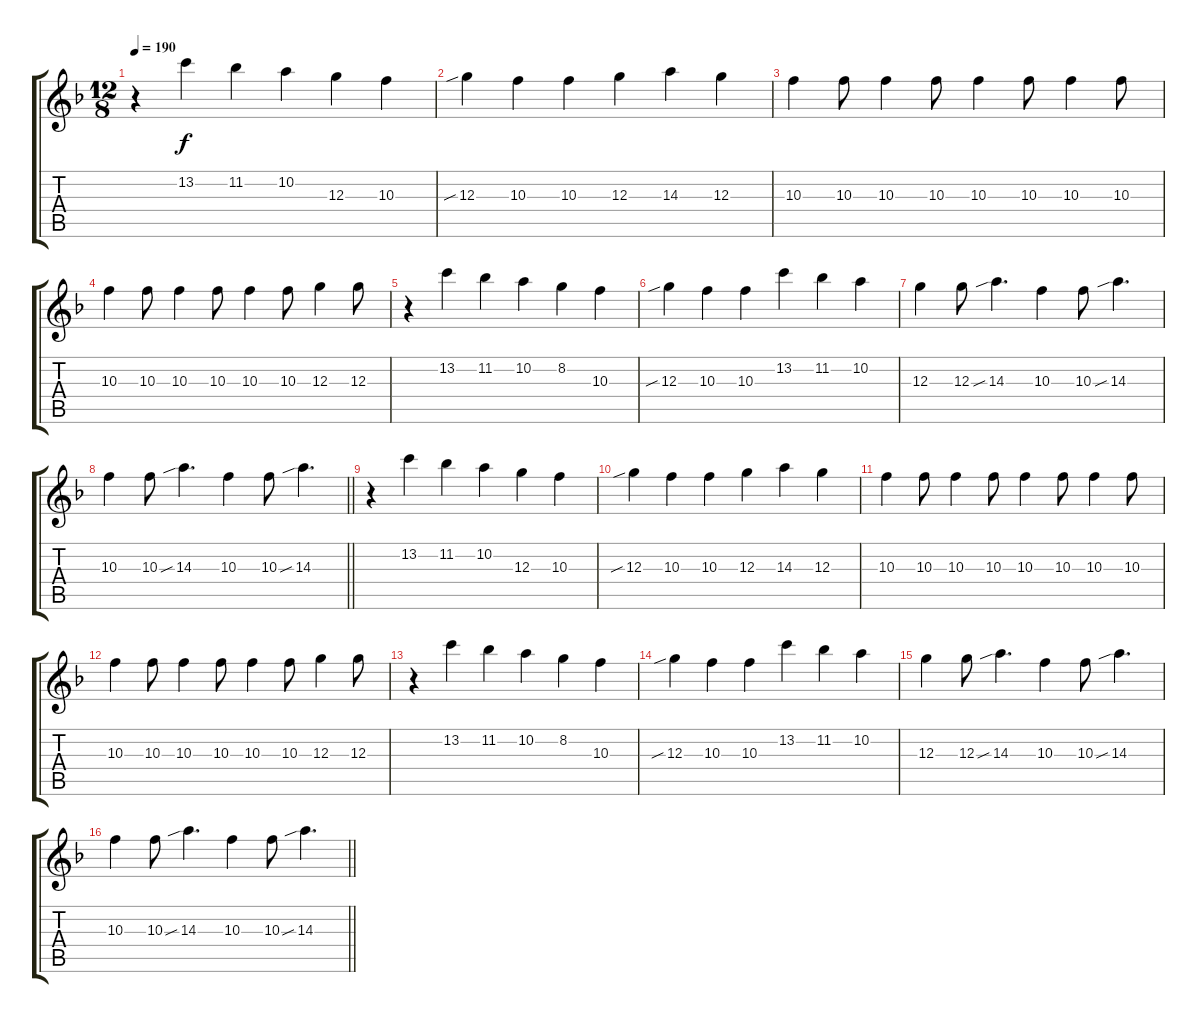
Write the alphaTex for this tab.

\track "" {instrument electricguitarjazz}
\staff {score tabs}
\tuning (E4 B3 G3 D3 A2 E2) {hide}
\ts (12 8)
\tempo 190
\clef g2
\ks f
r.4{dy f instrument electricguitarjazz} 13.2.4 11.2.4 10.2.4 12.3.4 10.3.4 |
12.3{sib}.4 10.3.4 10.3.4 12.3.4 14.3.4 12.3.4 |
10.3.4 10.3.8 10.3.4 10.3.8 10.3.4 10.3.8 10.3.4 10.3.8 |
10.3.4 10.3.8 10.3.4 10.3.8 10.3.4 10.3.8 12.3.4 12.3.8 |
r.4 13.2.4 11.2.4 10.2.4 8.2.4 10.3.4 |
12.3{sib}.4 10.3.4 10.3.4 13.2.4 11.2.4 10.2.4 |
12.3.4 12.3.8 14.3{sib}.4{d} 10.3.4 10.3.8 14.3{sib}.4{d} |
\barLineRight lightlight
10.3.4 10.3.8 14.3{sib}.4{d} 10.3.4 10.3.8 14.3{sib}.4{d} |
r.4 13.2.4 11.2.4 10.2.4 12.3.4 10.3.4 |
12.3{sib}.4 10.3.4 10.3.4 12.3.4 14.3.4 12.3.4 |
10.3.4 10.3.8 10.3.4 10.3.8 10.3.4 10.3.8 10.3.4 10.3.8 |
10.3.4 10.3.8 10.3.4 10.3.8 10.3.4 10.3.8 12.3.4 12.3.8 |
r.4 13.2.4 11.2.4 10.2.4 8.2.4 10.3.4 |
12.3{sib}.4 10.3.4 10.3.4 13.2.4 11.2.4 10.2.4 |
12.3.4 12.3.8 14.3{sib}.4{d} 10.3.4 10.3.8 14.3{sib}.4{d} |
\barLineRight lightlight
10.3.4 10.3.8 14.3{sib}.4{d} 10.3.4 10.3.8 14.3{sib}.4{d}
